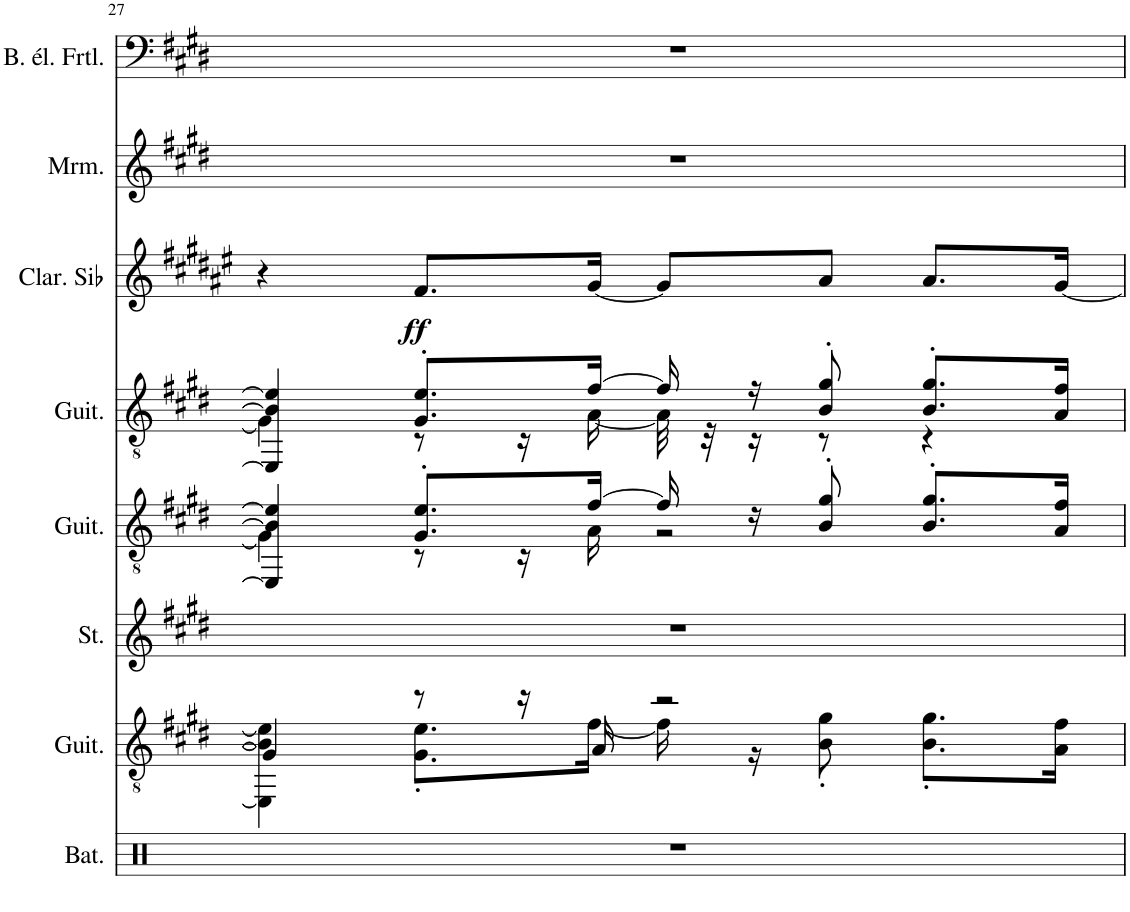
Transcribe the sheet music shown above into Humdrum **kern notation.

**kern	**kern	**kern	**kern	**kern	**kern	**dynam	**kern	**kern
*part8	*part7	*part6	*part5	*part4	*part3	*part3	*part2	*part1
*staff8	*staff7	*staff6	*staff5	*staff4	*staff3	*staff3	*staff2	*staff1
*I"Batterie, Drums	*I"Guitare acoustique, Acoustic Guitar (steel)	*I"Cordes, String Ensemble 1	*I"Guitare classique, Acoustic Guitar (nylon)	*I"Guitare acoustique, Electric Guitar (jazz)	*I"Clarinette en Sib	*	*I"Marimba (Double portée), Marimba	*I"Basse électrique fretless, Fretless Bass
*I'Bat.	*I'Guit.	*I'St.	*I'Guit.	*I'Guit.	*I'Clar. Sib	*	*I'Mrm.	*I'B. él. Frtl.
!!LO:PB:g=z
*clefX	*clefGv2	*clefG2	*clefGv2	*clefGv2	*clefG2	*	*clefG2	*clefF4
*	*	*	*	*	*Trd1c2	*	*	*Trd7c12
*k[]	*k[f#c#g#d#]	*k[f#c#g#d#]	*k[f#c#g#d#]	*k[f#c#g#d#]	*k[f#c#g#d#a#e#]	*	*k[f#c#g#d#]	*k[f#c#g#d#]
*M4/4	*M4/4	*M4/4	*M4/4	*M4/4	*M4/4	*	*M4/4	*M4/4
=27	=27	=27	=27	=27	=27	=27	=27	=27
*	*^	*	*^	*^	*	*	*	*
1r	4G#/]	4EE\] 4B\] 4e\]	1r	4EE/] 4B/] 4e/]	4G#\]	4EE/] 4B/] 4e/]	4G#\]	4r	.	1r	1r
!	!	!	!	!	!	!	!	!	!LO:DY:b	!	!
.	8r	8.G#\' 8.e\'L	.	8.G#/' 8.e/'L	8r	8.G#/' 8.e/'L	8r	8.f#/L	ff	.	.
.	16r	.	.	.	16r	.	16r	.	.	.	.
.	16A/	[16f#\Jk	.	[16f#/Jk	16A\	[16f#/Jk	[16A\	[16g#/Jk	.	.	.
.	2r	16f#\]	.	16f#/]	2r	16f#/]	32A\]	8g#/L]	.	.	.
.	.	.	.	.	.	.	32r	.	.	.	.
.	.	16r	.	16r	.	16r	16r	.	.	.	.
.	.	8B\' 8g#\'	.	8B/' 8g#/'	.	8B/' 8g#/'	8r	8a#/J	.	.	.
.	.	8.B\' 8.g#\'L	.	8.B/' 8.g#/'L	.	8.B/' 8.g#/'L	4r	8.a#/L	.	.	.
.	.	16A\ 16f#\Jk	.	16A/ 16f#/Jk	.	16A/ 16f#/Jk	.	[16g#/Jk	.	.	.
*	*	*	*	*v	*v	*	*	*	*	*	*
*	*v	*v	*	*	*v	*v	*	*	*	*
=	=	=	=	=	=	=	=	=
*-	*-	*-	*-	*-	*-	*-	*-	*-
